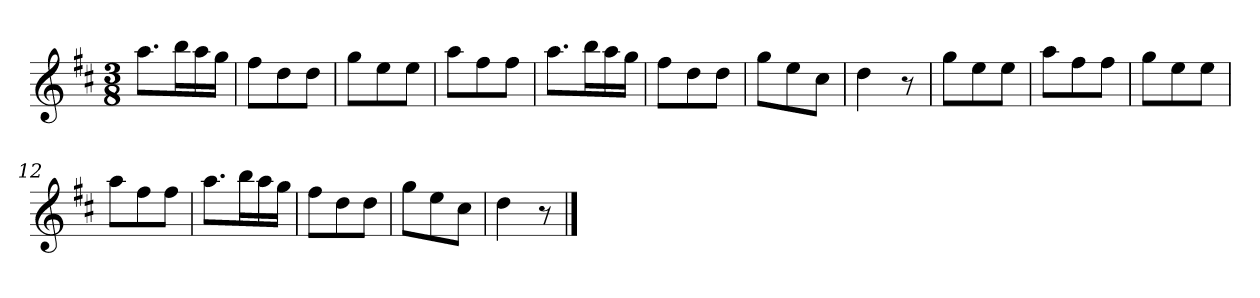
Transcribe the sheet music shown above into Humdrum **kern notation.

**kern
*part1
*staff1
*clefG2
*k[f#c#]
*D:
*M3/8
*MM120
=1
8.aa\L
16bb\L
16aa\
16gg\JJ
=2
8ff#\L
8dd\
8dd\J
=3
8gg\L
8ee\
8ee\J
=4
8aa\L
8ff#\
8ff#\J
=5
8.aa\L
16bb\L
16aa\
16gg\JJ
=6
8ff#\L
8dd\
8dd\J
=7
8gg\L
8ee\
8cc#\J
=8
4dd
8r
=9
8gg\L
8ee\
8ee\J
=10
8aa\L
8ff#\
8ff#\J
=11
8gg\L
8ee\
8ee\J
=12
8aa\L
8ff#\
8ff#\J
=13
8.aa\L
16bb\L
16aa\
16gg\JJ
=14
8ff#\L
8dd\
8dd\J
=15
8gg\L
8ee\
8cc#\J
=16
4dd
8r
==
*-
